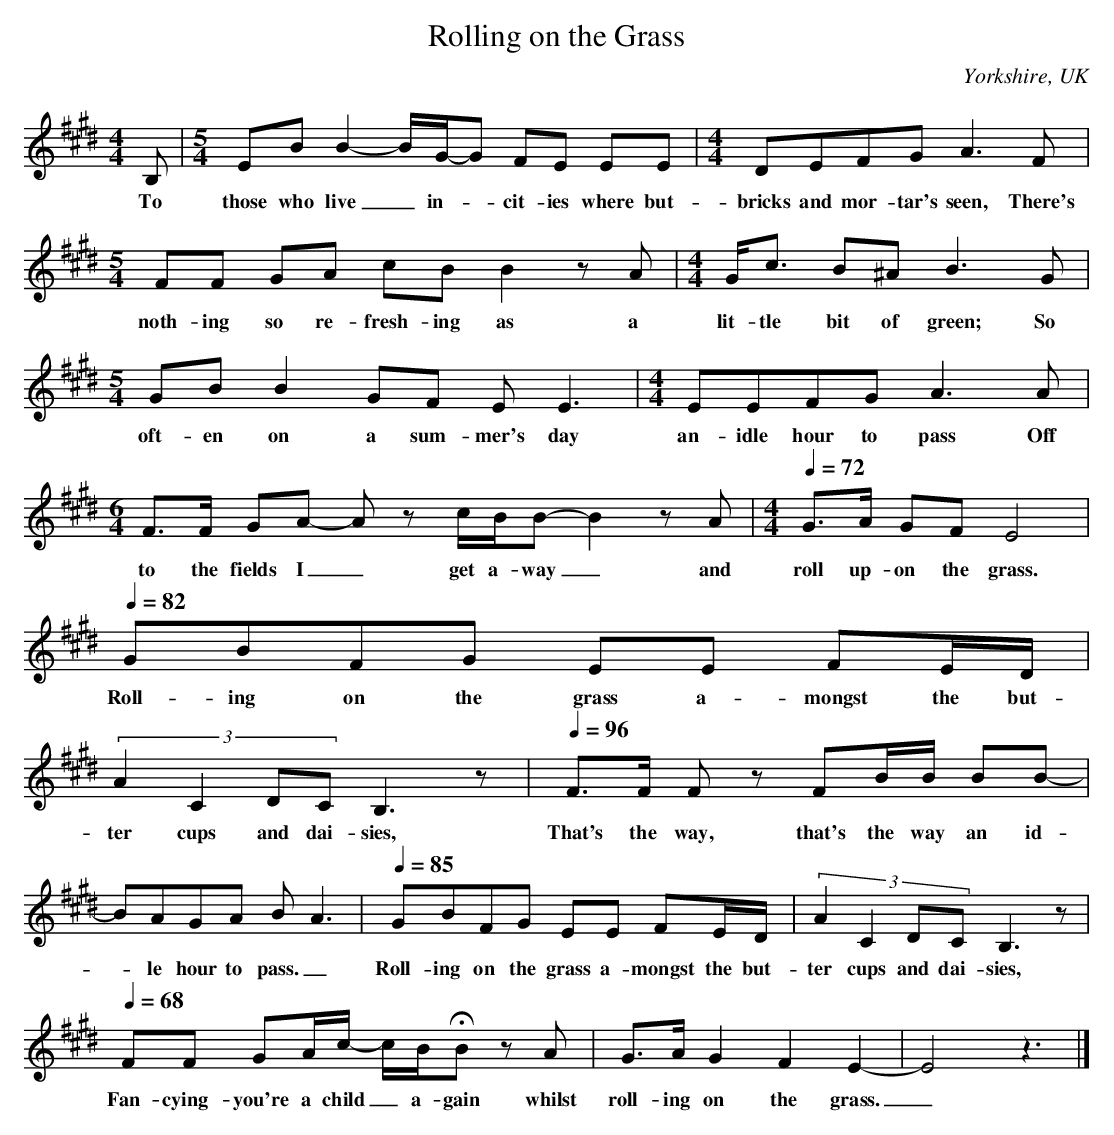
X:1
T:Rolling on the Grass
O:Yorkshire, UK
M:4/4
L:1/8
K:E
B,|[M:5/4]EB B2- B/G/-G FE EE|[M:4/4]DEFG A3 F|
w: To those who live_ in-_ cit- ies where but- bricks and mor- tar's seen, There's
[M:5/4]FF GA cB B2 zA|[M:4/4]G/c3/2 B^A B3 G|
w: noth- ing so re- fresh- ing as a lit- tle bit of green; So
[M:5/4]GB B2 GF E E3|[M:4/4]EEFG A3 A|
w: oft- en on a sum- mer's day an- idle hour to pass Off
[M:6/4]F3/2F/ GA- A zc/B/B- B2 zA|[M:4/4][Q:1/4=72]G3/2A/ GF E4|
w: to the fields I_ get a- way_ and roll up- on the grass.
[Q:1/4=82]GBFG EE FE/D/|(3:2:4A2 C2 DC B,3 z|[Q:1/4=96]F3/2F/ F zFB/B/ BB-|
w: Roll- ing on the grass a- mongst the but- ter cups and dai- sies, That's the way, that's the way an id-
BAGA B A3|[Q:1/4=85]GBFG EE FE/D/|(3:2:4A2 C2 DC B,3 z|
w: - le hour to pass._ Roll- ing on the grass a- mongst the but- ter cups and dai- sies,
[Q:1/4=68]FF GA/c/- c/B/HB zA|G3/2A/ G2 F2 E2-|E4 z3|]
w: Fan- cying- you're a child_ a- gain whilst roll- ing on the grass._
